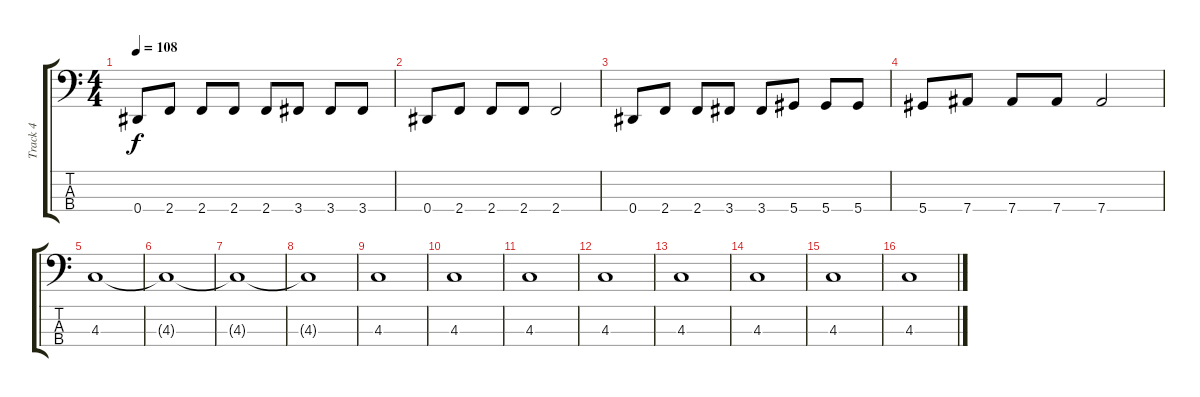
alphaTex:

\track ("Track 4" "Track 4") {instrument electricbasspick}
\staff {score tabs}
\tuning (Gb2 Db2 Ab1 Eb1) {hide}
\ts (4 4)
\tempo 108
\clef f4
\ks c
0.4.8{dy f} 2.4.8 2.4.8 2.4.8 2.4.8 3.4.8 3.4.8 3.4.8 |
0.4.8 2.4.8 2.4.8 2.4.8 2.4.2 |
0.4.8 2.4.8 2.4.8 3.4.8 3.4.8 5.4.8 5.4.8 5.4.8 |
5.4.8 7.4.8 7.4.8 7.4.8 7.4.2 |
4.3.1 |
4.3{t}.1 |
4.3{t}.1 |
4.3{t}.1 |
4.3.1 |
4.3.1 |
4.3.1 |
4.3.1 |
4.3.1 |
4.3.1 |
4.3.1 |
4.3.1
